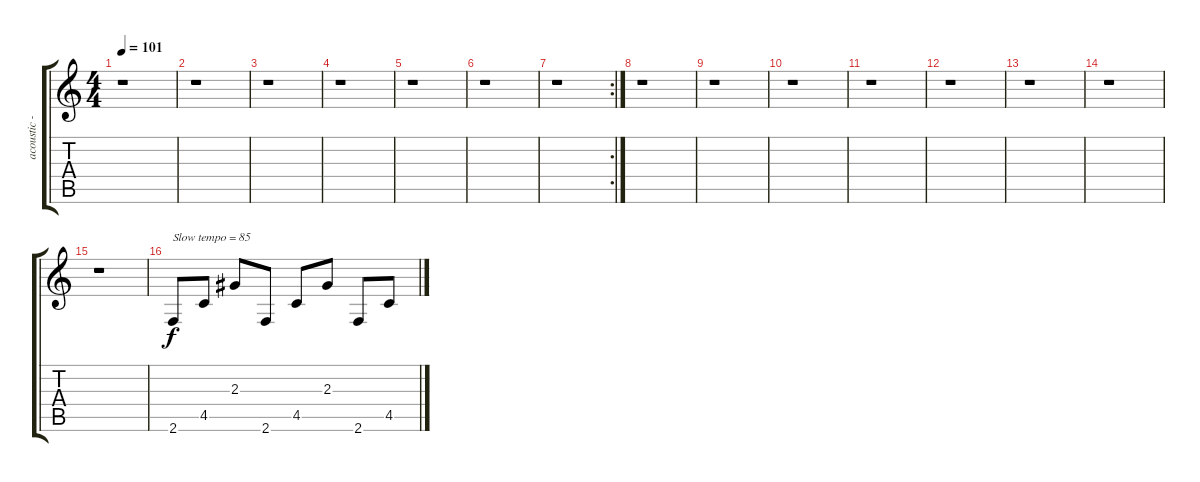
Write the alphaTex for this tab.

\track ("acoustic - Marty Friedman" "acoustic -") {instrument acousticguitarsteel}
\staff {score tabs}
\tuning (Eb4 Bb3 Gb3 Db3 Ab2 Eb2) {hide}
\ts (4 4)
\tempo 101
\clef g2
\ks c
r.1{dy f} |
r.1 |
r.1 |
r.1 |
r.1 |
r.1 |
\rc 2
r.1 |
r.1 |
r.1 |
r.1 |
r.1 |
r.1 |
r.1 |
r.1 |
r.1 |
2.6.8{txt "Slow tempo = 85"} 4.5.8 2.3.8 2.6.8 4.5.8 2.3.8 2.6.8 4.5.8
